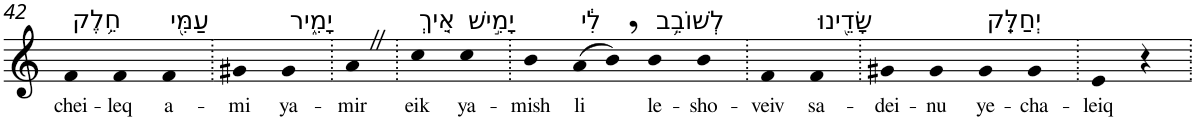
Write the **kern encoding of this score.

**kern	**text
*part1	*part1
*staff1	*staff1
*I"Piano	*
*I'Pno	*
!!LO:PB:g=z
*clefG2	*
*k[]	*
=42	=42
!LO:TX:a:t=חֵ֥לֶק	!
!	!LO:LY:b
4f	chei-
!	!LO:LY:b
4f	-leq
!LO:TX:a:t=עַמִּ֖י	!
!	!LO:LY:b
4f	a-
=43.	=43.
!	!LO:LY:b
4g#X	-mi
!LO:TX:a:t=יָמִ֑יר	!
!	!LO:LY:b
4g#	ya-
=44.	=44.
!	!LO:LY:b
4aZ	-mir
=45.	=45.
!LO:TX:a:t=אֵ֚יךְ	!
!	!LO:LY:b
4cc	eik
!LO:TX:a:t=יָמִ֣ישׁ	!
!	!LO:LY:b
4cc	ya-
=46.	=46.
!	!LO:LY:b
4b	-mish
!LO:TX:a:t=לִ֔י	!
!	!LO:LY:b
(>8a	li
8b,)	.
!LO:TX:a:t=לְשׁוֹבֵ֥ב	!
!	!LO:LY:b
4b	le-
!	!LO:LY:b
4b	-sho-
=47.	=47.
!	!LO:LY:b
4f	-veiv
!LO:TX:a:t=שָׂדֵ֖ינוּ	!
!	!LO:LY:b
4f	sa-
=48.	=48.
!	!LO:LY:b
4g#X	-dei-
!	!LO:LY:b
4g#	-nu
!LO:TX:a:t=יְחַלֵּֽק	!
!	!LO:LY:b
4g#	ye-
!	!LO:LY:b
4g#	-cha-
=49.	=49.
!	!LO:LY:b
4e	-leiq
4r	.
=.	=.
*-	*-
